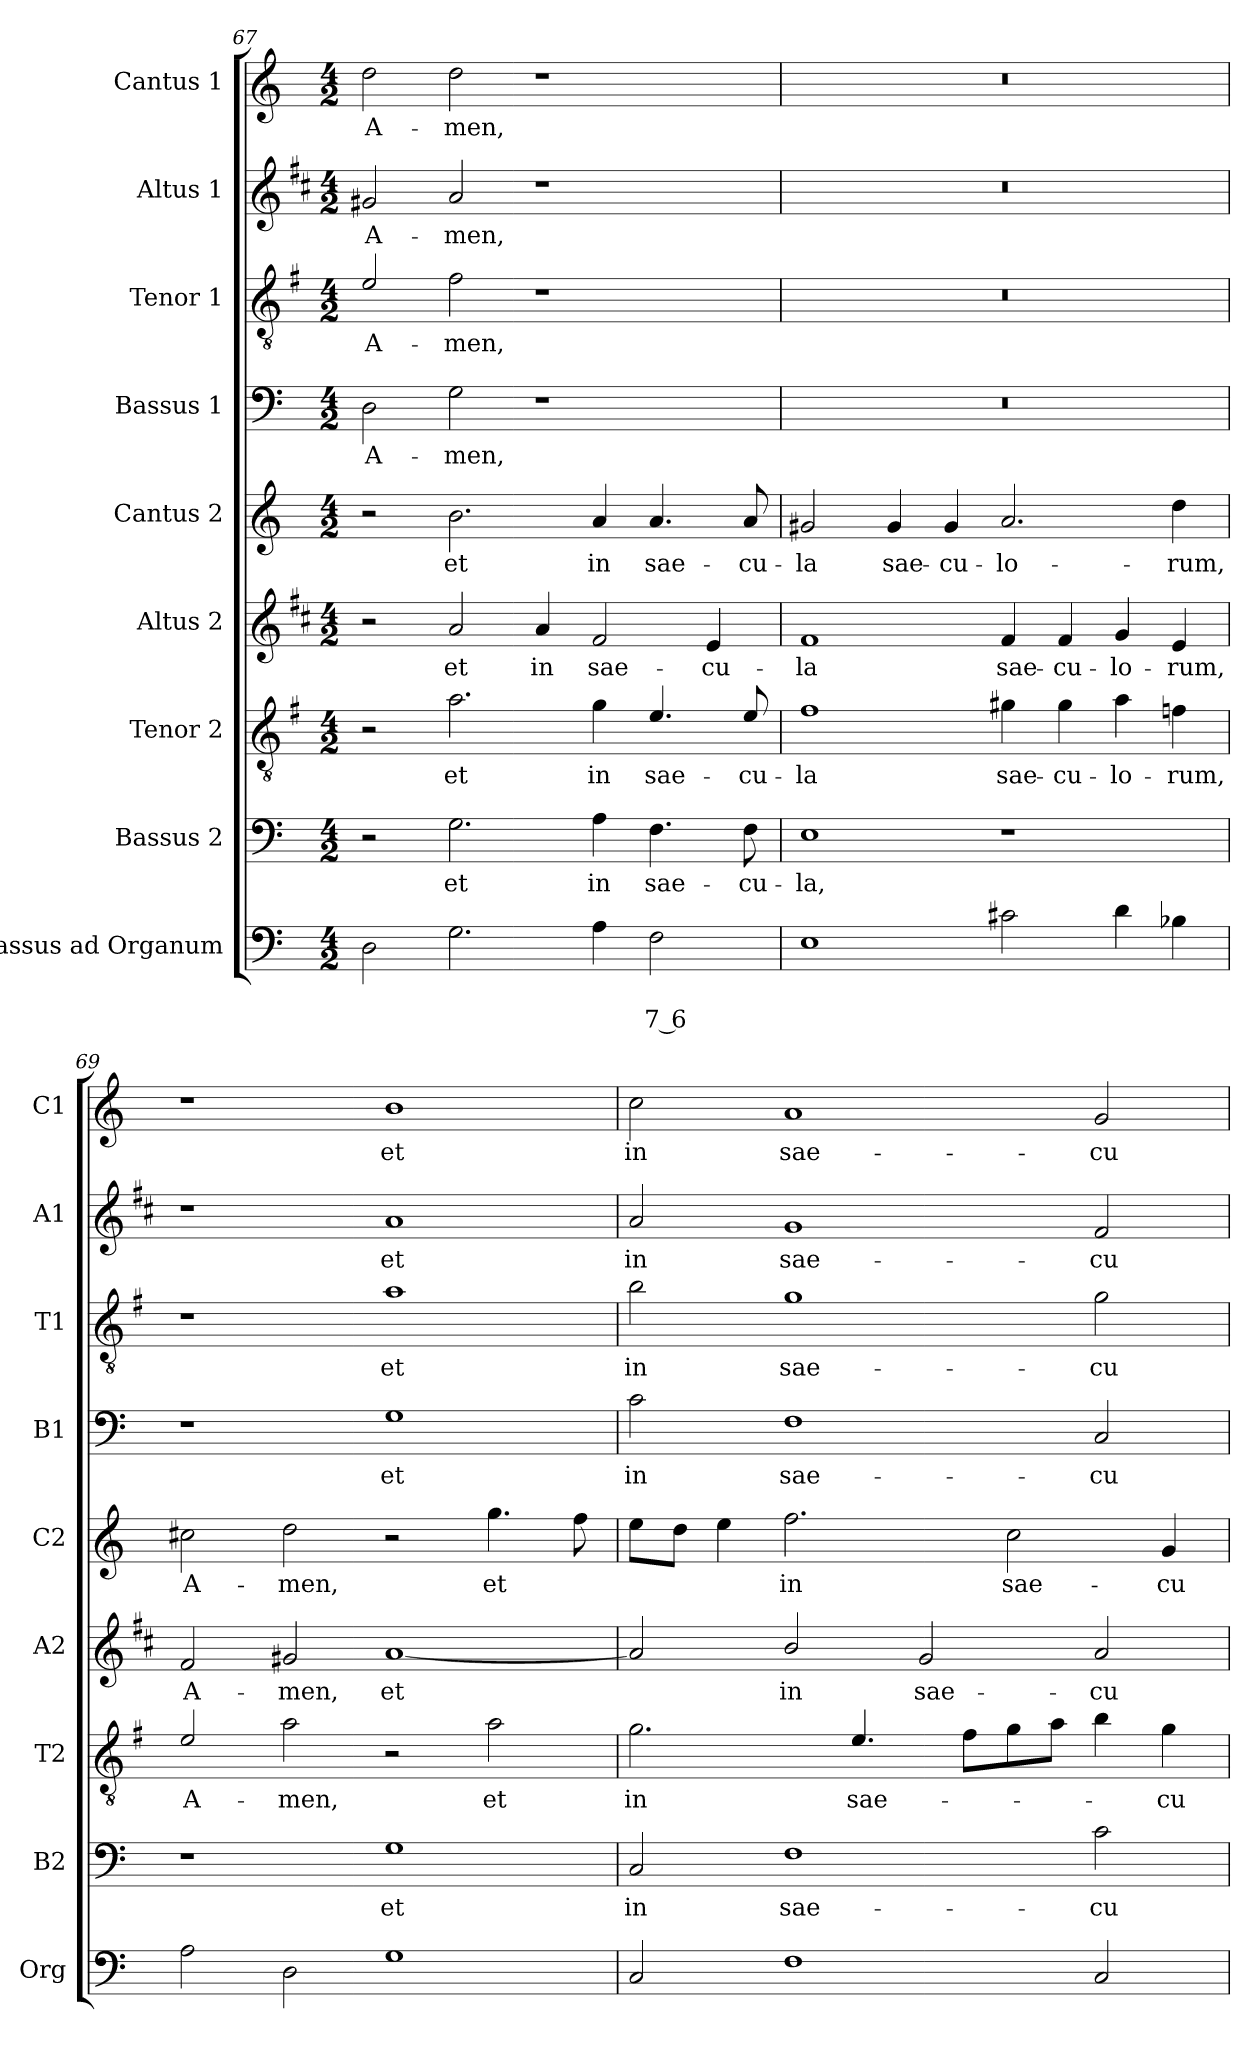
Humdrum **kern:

**kern	**text	**text	**kern	**text	**kern	**text	**kern	**text	**kern	**text	**kern	**text	**kern	**text	**kern	**text	**kern	**text
*part9	*part9	*part9	*part8	*part8	*part7	*part7	*part6	*part6	*part5	*part5	*part4	*part4	*part3	*part3	*part2	*part2	*part1	*part1
*staff9	*staff9	*staff9	*staff8	*staff8	*staff7	*staff7	*staff6	*staff6	*staff5	*staff5	*staff4	*staff4	*staff3	*staff3	*staff2	*staff2	*staff1	*staff1
*I"Bassus ad Organum	*	*	*I"Bassus 2	*	*I"Tenor 2	*	*I"Altus 2	*	*I"Cantus 2	*	*I"Bassus 1	*	*I"Tenor 1	*	*I"Altus 1	*	*I"Cantus 1	*
*I'Org	*	*	*I'B2	*	*I'T2	*	*I'A2	*	*I'C2	*	*I'B1	*	*I'T1	*	*I'A1	*	*I'C1	*
*clefF4	*	*	*clefF4	*	*clefGv2	*	*clefG2	*	*clefG2	*	*clefF4	*	*clefGv2	*	*clefG2	*	*clefG2	*
*	*	*	*	*	*ITrd4c7	*	*ITrd1c2	*	*	*	*	*	*ITrd4c7	*	*ITrd1c2	*	*	*
*k[]	*	*	*k[]	*	*k[]	*	*k[]	*	*k[]	*	*k[]	*	*k[]	*	*k[]	*	*k[]	*
*C:	*	*	*C:	*	*C:	*	*C:	*	*C:	*	*C:	*	*C:	*	*C:	*	*C:	*
*M4/2	*	*	*M4/2	*	*M4/2	*	*M4/2	*	*M4/2	*	*M4/2	*	*M4/2	*	*M4/2	*	*M4/2	*
=67	=67	=67	=67	=67	=67	=67	=67	=67	=67	=67	=67	=67	=67	=67	=67	=67	=67	=67
!	!	!	!	!	!	!	!	!	!	!	!	!LO:LY:b	!	!LO:LY:b	!	!LO:LY:b	!	!LO:LY:b
2D\	.	.	2r	.	2r	.	2r	.	2r	.	2D\	A-	2A/	A-	2f#X/	A-	2dd\	A-
!	!	!	!	!LO:LY:b	!	!LO:LY:b	!	!LO:LY:b	!	!LO:LY:b	!	!LO:LY:b	!	!LO:LY:b	!	!LO:LY:b	!	!LO:LY:b
2.G\	.	.	2.G\	et	2.d\	et	2g/	et	2.b\	et	2G\	-men,	2B\	-men,	2g/	-men,	2dd\	-men,
!	!	!	!	!	!	!	!	!LO:LY:b	!	!	!	!	!	!	!	!	!	!
.	.	.	.	.	.	.	4g/	in	.	.	1r	.	1r	.	1r	.	1r	.
!	!	!	!	!LO:LY:b	!	!LO:LY:b	!	!LO:LY:b	!	!LO:LY:b	!	!	!	!	!	!	!	!
4A\	.	.	4A\	in	4c\	in	2e/	sae-	4a/	in	.	.	.	.	.	.	.	.
!	!	!LO:LY:b	!	!LO:LY:b	!	!LO:LY:b	!	!	!	!LO:LY:b	!	!	!	!	!	!	!	!
2F\	.	7 6	4.F\	sae-	4.A/	sae-	.	.	4.a/	sae-	.	.	.	.	.	.	.	.
!	!	!	!	!	!	!	!	!LO:LY:b	!	!	!	!	!	!	!	!	!	!
.	.	.	.	.	.	.	4d/	-cu-	.	.	.	.	.	.	.	.	.	.
!	!	!	!	!LO:LY:b	!	!LO:LY:b	!	!	!	!LO:LY:b	!	!	!	!	!	!	!	!
.	.	.	8F\	-cu-	8A/	-cu-	.	.	8a/	-cu-	.	.	.	.	.	.	.	.
=68	=68	=68	=68	=68	=68	=68	=68	=68	=68	=68	=68	=68	=68	=68	=68	=68	=68	=68
!	!	!	!	!LO:LY:b	!	!LO:LY:b	!	!LO:LY:b	!	!LO:LY:b	!	!	!	!	!	!	!	!
1E	.	.	1E	-la,	1B	-la	1e	-la	2g#X/	-la	0r	.	0r	.	0r	.	0r	.
!	!	!	!	!	!	!	!	!	!	!LO:LY:b	!	!	!	!	!	!	!	!
.	.	.	.	.	.	.	.	.	4g#/	sae-	.	.	.	.	.	.	.	.
!	!	!	!	!	!	!	!	!	!	!LO:LY:b	!	!	!	!	!	!	!	!
.	.	.	.	.	.	.	.	.	4g#/	-cu-	.	.	.	.	.	.	.	.
!	!	!	!	!	!	!LO:LY:b	!	!LO:LY:b	!	!LO:LY:b	!	!	!	!	!	!	!	!
2c#X\	.	.	1r	.	4c#X\	sae-	4e/	sae-	2.a/	-lo-	.	.	.	.	.	.	.	.
!	!	!	!	!	!	!LO:LY:b	!	!LO:LY:b	!	!	!	!	!	!	!	!	!	!
.	.	.	.	.	4c#\	-cu-	4e/	-cu-	.	.	.	.	.	.	.	.	.	.
!	!	!	!	!	!	!LO:LY:b	!	!LO:LY:b	!	!	!	!	!	!	!	!	!	!
4d\	.	.	.	.	4d\	-lo-	4f/	-lo-	.	.	.	.	.	.	.	.	.	.
!	!	!	!	!	!	!LO:LY:b	!	!LO:LY:b	!	!LO:LY:b	!	!	!	!	!	!	!	!
4B-X\	.	.	.	.	4B-X\	-rum,	4d/	-rum,	4dd\	-rum,	.	.	.	.	.	.	.	.
=69	=69	=69	=69	=69	=69	=69	=69	=69	=69	=69	=69	=69	=69	=69	=69	=69	=69	=69
!	!	!	!	!	!	!LO:LY:b	!	!LO:LY:b	!	!LO:LY:b	!	!	!	!	!	!	!	!
2A\	.	.	1r	.	2A/	A-	2e/	A-	2cc#X\	A-	1r	.	1r	.	1r	.	1r	.
!	!	!	!	!	!	!LO:LY:b	!	!LO:LY:b	!	!LO:LY:b	!	!	!	!	!	!	!	!
2D\	.	.	.	.	2d\	-men,	2f#X/	-men,	2dd\	-men,	.	.	.	.	.	.	.	.
!	!	!	!	!LO:LY:b	!	!	!	!LO:LY:b	!	!	!	!LO:LY:b	!	!LO:LY:b	!	!LO:LY:b	!	!LO:LY:b
1G	.	.	1G	et	2r	.	[1g	et	2r	.	1G	et	1d	et	1g	et	1b	et
!	!	!	!	!	!	!LO:LY:b	!	!	!	!LO:LY:b	!	!	!	!	!	!	!	!
.	.	.	.	.	2d\	et	.	.	4.gg\	et	.	.	.	.	.	.	.	.
.	.	.	.	.	.	.	.	.	8ff\	.	.	.	.	.	.	.	.	.
!!LO:LB:g=z
=70	=70	=70	=70	=70	=70	=70	=70	=70	=70	=70	=70	=70	=70	=70	=70	=70	=70	=70
!	!	!	!	!LO:LY:b	!	!LO:LY:b	!	!	!	!	!	!LO:LY:b	!	!LO:LY:b	!	!LO:LY:b	!	!LO:LY:b
2C/	.	.	2C/	in	2.c\	in	2g/]	.	8ee\L	.	2c\	in	2e\	in	2g/	in	2cc\	in
.	.	.	.	.	.	.	.	.	8dd\J	.	.	.	.	.	.	.	.	.
.	.	.	.	.	.	.	.	.	4ee\	.	.	.	.	.	.	.	.	.
!	!	!	!	!LO:LY:b	!	!	!	!LO:LY:b	!	!LO:LY:b	!	!LO:LY:b	!	!LO:LY:b	!	!LO:LY:b	!	!LO:LY:b
1F	.	.	1F	sae-	.	.	2a/	in	2.ff\	in	1F	sae-	1c	sae-	1f	sae-	1a	sae-
!	!	!	!	!	!	!LO:LY:b	!	!	!	!	!	!	!	!	!	!	!	!
.	.	.	.	.	4.A/	sae-	.	.	.	.	.	.	.	.	.	.	.	.
!	!	!	!	!	!	!	!	!LO:LY:b	!	!	!	!	!	!	!	!	!	!
.	.	.	.	.	.	.	2f/	sae-	.	.	.	.	.	.	.	.	.	.
.	.	.	.	.	8B\L	.	.	.	.	.	.	.	.	.	.	.	.	.
!	!	!	!	!	!	!	!	!	!	!LO:LY:b	!	!	!	!	!	!	!	!
.	.	.	.	.	8c\	.	.	.	2cc\	sae-	.	.	.	.	.	.	.	.
.	.	.	.	.	8d\J	.	.	.	.	.	.	.	.	.	.	.	.	.
!	!	!	!	!LO:LY:b	!	!	!	!LO:LY:b	!	!	!	!LO:LY:b	!	!LO:LY:b	!	!LO:LY:b	!	!LO:LY:b
2C/	.	.	2c\	-cu-	4e\	.	2g/	-cu-	.	.	2C/	-cu-	2c\	-cu-	2e/	-cu-	2g/	-cu-
!	!	!	!	!	!	!LO:LY:b	!	!	!	!LO:LY:b	!	!	!	!	!	!	!	!
.	.	.	.	.	4c\	-cu-	.	.	4g/	-cu-	.	.	.	.	.	.	.	.
=	=	=	=	=	=	=	=	=	=	=	=	=	=	=	=	=	=	=
*-	*-	*-	*-	*-	*-	*-	*-	*-	*-	*-	*-	*-	*-	*-	*-	*-	*-	*-
